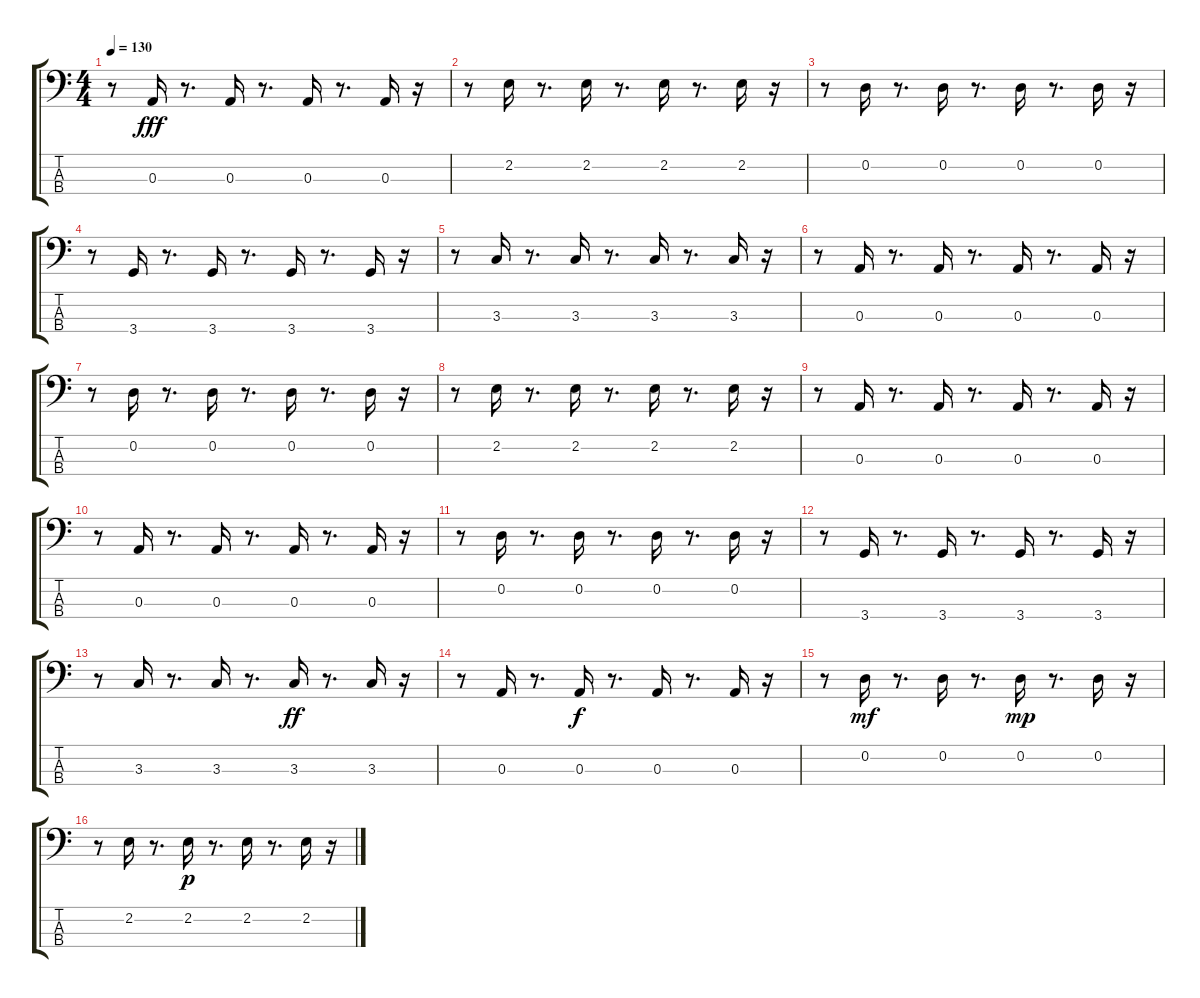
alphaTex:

\track "" {instrument synthbass2}
\staff {score tabs}
\tuning (G2 D2 A1 E1) {hide}
\ts (4 4)
\tempo 130
\clef f4
\ks c
r.8{dy fff} 0.3.16 r.8{d} 0.3.16 r.8{d} 0.3.16 r.8{d} 0.3.16 r.16 |
r.8 2.2.16 r.8{d} 2.2.16 r.8{d} 2.2.16 r.8{d} 2.2.16 r.16 |
r.8 0.2.16 r.8{d} 0.2.16 r.8{d} 0.2.16 r.8{d} 0.2.16 r.16 |
r.8 3.4.16 r.8{d} 3.4.16 r.8{d} 3.4.16 r.8{d} 3.4.16 r.16 |
r.8 3.3.16 r.8{d} 3.3.16 r.8{d} 3.3.16 r.8{d} 3.3.16 r.16 |
r.8 0.3.16 r.8{d} 0.3.16 r.8{d} 0.3.16 r.8{d} 0.3.16 r.16 |
r.8 0.2.16 r.8{d} 0.2.16 r.8{d} 0.2.16 r.8{d} 0.2.16 r.16 |
r.8 2.2.16 r.8{d} 2.2.16 r.8{d} 2.2.16 r.8{d} 2.2.16 r.16 |
r.8 0.3.16 r.8{d} 0.3.16 r.8{d} 0.3.16 r.8{d} 0.3.16 r.16 |
r.8 0.3.16 r.8{d} 0.3.16 r.8{d} 0.3.16 r.8{d} 0.3.16 r.16 |
r.8 0.2.16 r.8{d} 0.2.16 r.8{d} 0.2.16 r.8{d} 0.2.16 r.16 |
r.8 3.4.16 r.8{d} 3.4.16 r.8{d} 3.4.16 r.8{d} 3.4.16 r.16 |
r.8 3.3.16 r.8{d} 3.3.16 r.8{d} 3.3.16{dy ff} r.8{d} 3.3.16 r.16 |
r.8 0.3.16 r.8{d} 0.3.16{dy f} r.8{d} 0.3.16 r.8{d} 0.3.16 r.16 |
r.8 0.2.16{dy mf} r.8{d} 0.2.16 r.8{d} 0.2.16{dy mp} r.8{d} 0.2.16 r.16 |
r.8 2.2.16 r.8{d} 2.2.16{dy p} r.8{d} 2.2.16 r.8{d} 2.2.16 r.16
